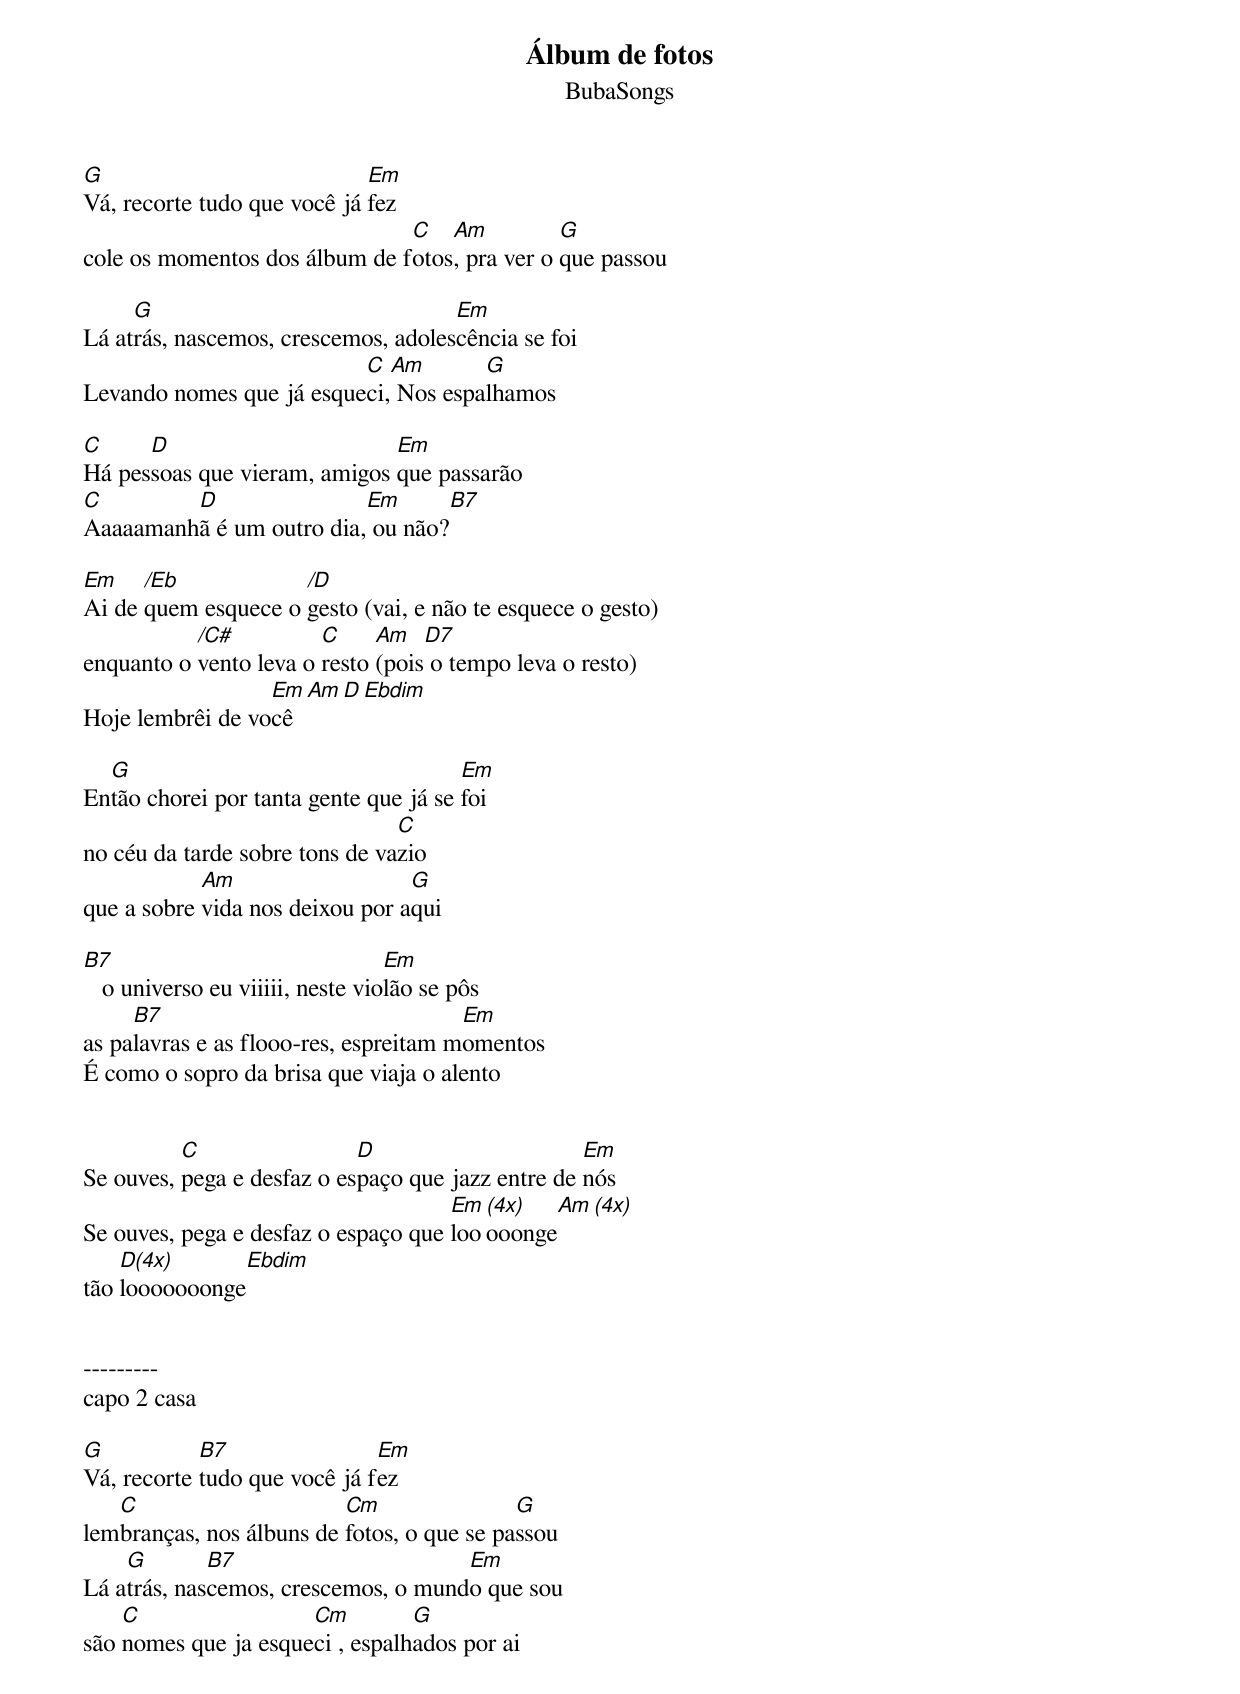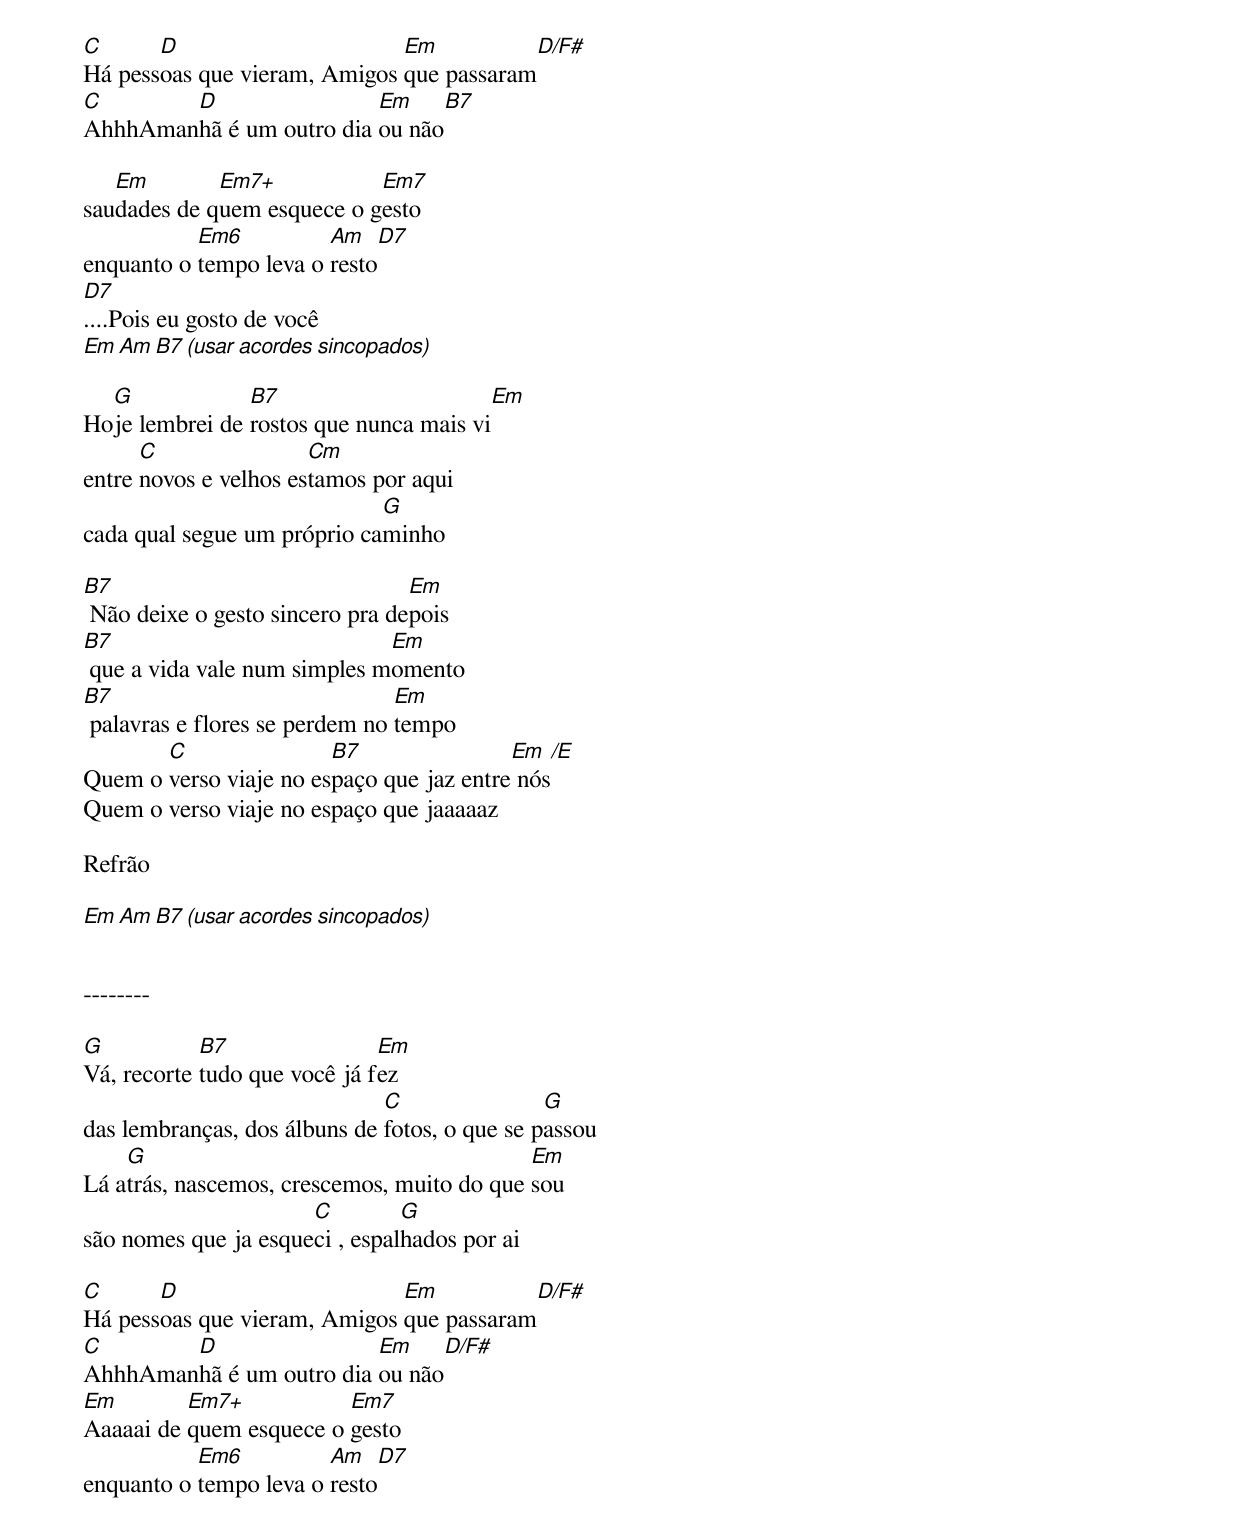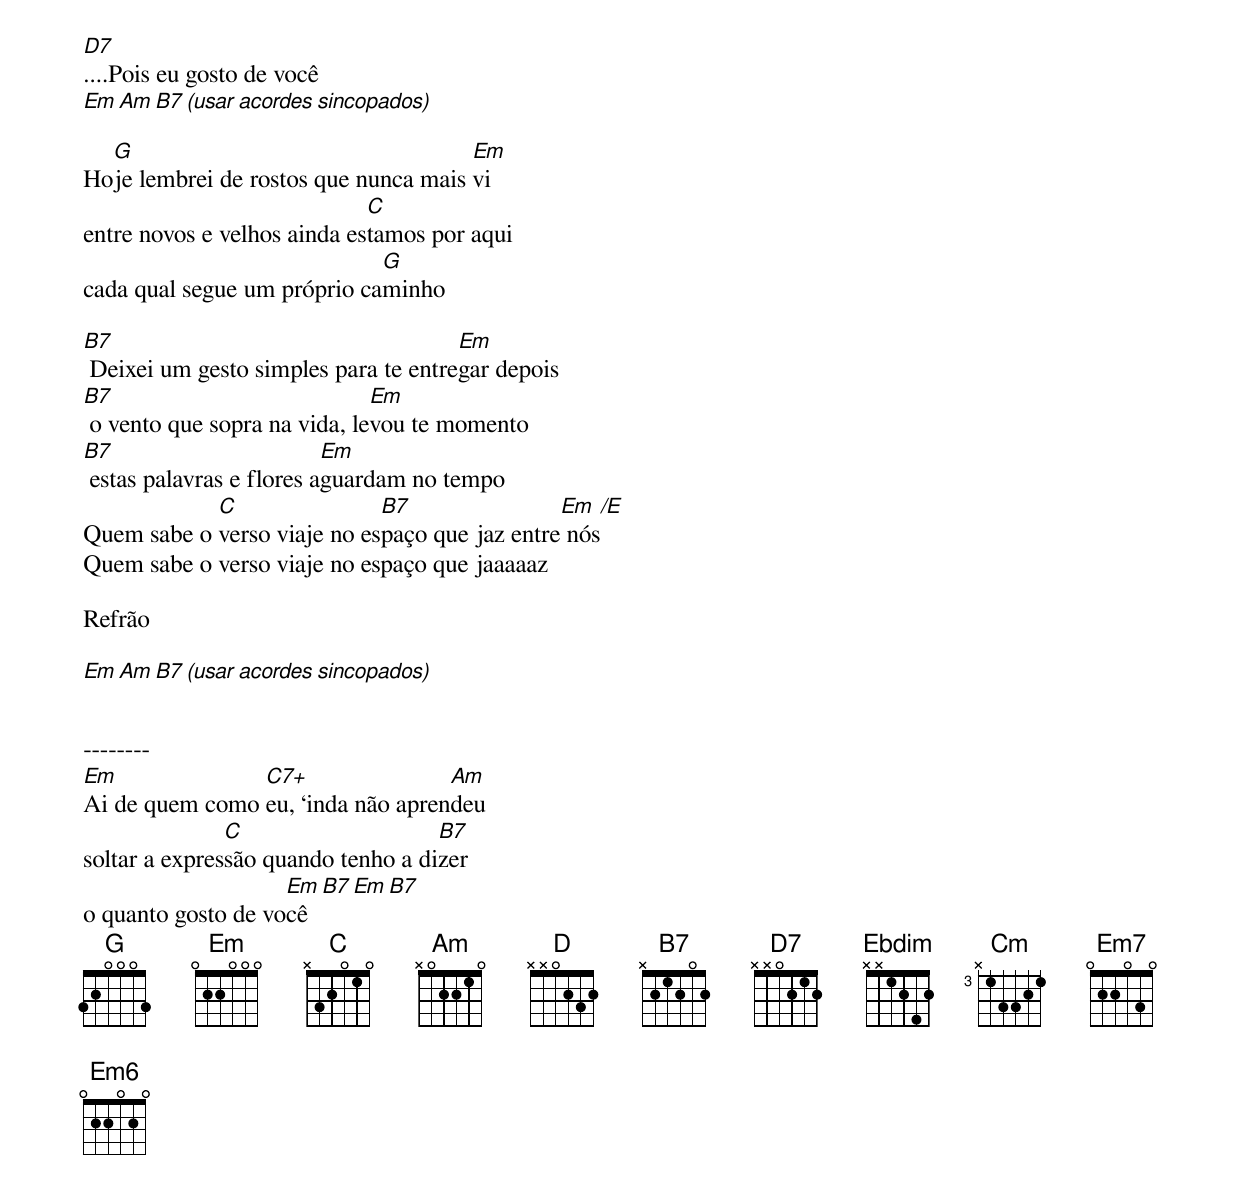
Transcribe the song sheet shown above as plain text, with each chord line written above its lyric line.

Álbum de fotos
BubaSongs

G                            Em
Vá, recorte tudo que você já fez
                               C   Am          G
cole os momentos dos álbum de fotos, pra ver o que passou

     G                               Em
Lá atrás, nascemos, crescemos, adolescência se foi
                          C  Am       G
Levando nomes que já esqueci, Nos espalhamos

C     D                       Em
Há pessoas que vieram, amigos que passarão
C        D                Em       B7
Aaaaamanhã é um outro dia, ou não?

Em    /Eb            /D
Ai de quem esquece o gesto (vai, e não te esquece o gesto)
           /C#          C     Am   D7
enquanto o vento leva o resto (pois o tempo leva o resto)
                  Em    Am     D   Ebdim
Hoje lembrêi de você

  G                                    Em
Então chorei por tanta gente que já se foi
                                C
no céu da tarde sobre tons de vazio
            Am                   G
que a sobre vida nos deixou por aqui

B7                                Em
   o universo eu viiiii, neste violão se pôs
     B7                                Em
as palavras e as flooo-res, espreitam momentos
É como o sopro da brisa que viaja o alento


          C                 D                      Em
Se ouves, pega e desfaz o espaço que jazz entre de nós
                                     Em (4x)       Am (4x)
Se ouves, pega e desfaz o espaço que looooonge
    D(4x)        Ebdim
tão looooooonge


---------
capo 2 casa

G           B7                Em
Vá, recorte tudo que você já fez
   C                      Cm                G
lembranças, nos álbuns de fotos, o que se passou
    G        B7                      Em
Lá atrás, nascemos, crescemos, o mundo que sou
    C                 Cm         G
são nomes que ja esqueci , espalhados por ai

C      D                      Em           D/F#
Há pessoas que vieram, Amigos que passaram
C       D                 Em     B7
AhhhAmanhã é um outro dia ou não

   Em        Em7+           Em7
saudades de quem esquece o gesto
           Em6          Am    D7
enquanto o tempo leva o resto
D7
....Pois eu gosto de você
Em Am B7 (usar acordes sincopados)

  G             B7                      Em
Hoje lembrei de rostos que nunca mais vi
      C                Cm
entre novos e velhos estamos por aqui
                             G
cada qual segue um próprio caminho

B7                               Em
 Não deixe o gesto sincero pra depois
B7                            Em
 que a vida vale num simples momento
B7                              Em
 palavras e flores se perdem no tempo
       C                B7                Em  /E
Quem o verso viaje no espaço que jaz entre nós
Quem o verso viaje no espaço que jaaaaaz

Refrão

Em Am B7 (usar acordes sincopados)


--------

G           B7                Em
Vá, recorte tudo que você já fez
                              C                G
das lembranças, dos álbuns de fotos, o que se passou
    G                                       Em
Lá atrás, nascemos, crescemos, muito do que sou
                      C         G
são nomes que ja esqueci , espalhados por ai

C      D                      Em           D/F#
Há pessoas que vieram, Amigos que passaram
C       D                 Em     D/F#
AhhhAmanhã é um outro dia ou não
Em        Em7+           Em7
Aaaaai de quem esquece o gesto
           Em6          Am    D7
enquanto o tempo leva o resto
D7
....Pois eu gosto de você
Em Am B7 (usar acordes sincopados)

  G                                   Em
Hoje lembrei de rostos que nunca mais vi
                             C
entre novos e velhos ainda estamos por aqui
                             G
cada qual segue um próprio caminho

B7                                    Em
 Deixei um gesto simples para te entregar depois
B7                            Em
 o vento que sopra na vida, levou te momento
B7                        Em
 estas palavras e flores aguardam no tempo
            C                B7                Em  /E
Quem sabe o verso viaje no espaço que jaz entre nós
Quem sabe o verso viaje no espaço que jaaaaaz

Refrão

Em Am B7 (usar acordes sincopados)


--------
Em              C7+                Am
Ai de quem como eu, ‘inda não aprendeu
               C                    B7
soltar a expressão quando tenho a dizer
                    Em  B7  Em  B7
o quanto gosto de você
